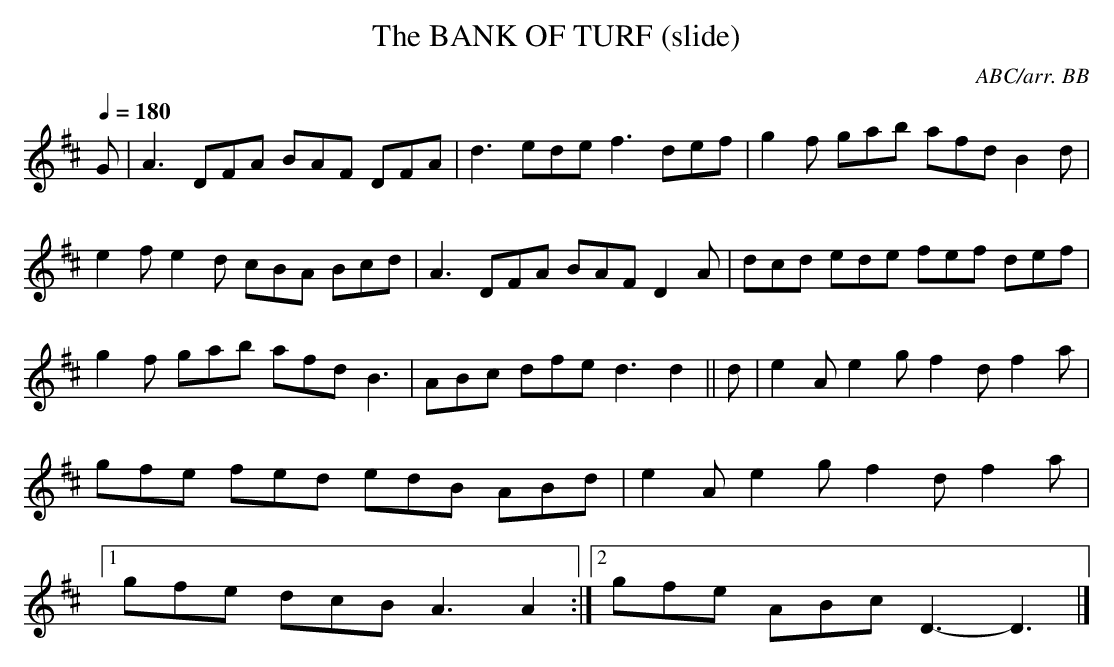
X:1
T:BANK OF TURF (slide), The\
C:ABC/arr. BB\
Q:1/4=180\
M:12/8\
L:1/8\
K:D\
G|A3 DFA BAF DFA|d3 ede f3 def|\
g2 f gab afd B2d|e2 f e2 d cBA Bcd|\
A3 DFA BAF D2A|dcd ede fef def|\
g2 f gab afd B3|ABc dfe d3 d2 ||\
d|e2 A e2 g f2 d f2 a|gfe fed edB ABd|\
e2 A e2 g f2 d f2 a|1 gfe dcB A3 A2 :|\
[2 gfe ABc D3-D3|]\
\
\
